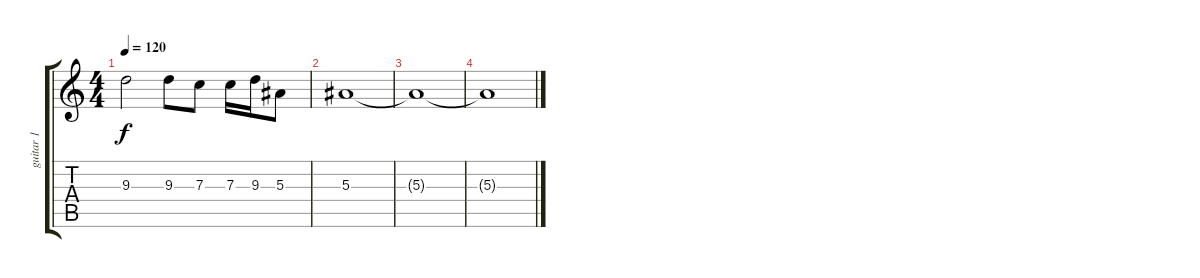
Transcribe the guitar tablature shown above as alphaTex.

\track ("guitar 1" "guitar 1") {instrument distortionguitar}
\staff {score tabs}
\tuning (D4 A3 F3 C3 G2 D2) {hide}
\ts (4 4)
\tempo 120
\clef g2
\ks c
9.3.2{dy f} 9.3.8 7.3.8 7.3.16 9.3.16 5.3.8 |
5.3.1{volume 0} |
5.3{t}.1 |
5.3{t}.1
